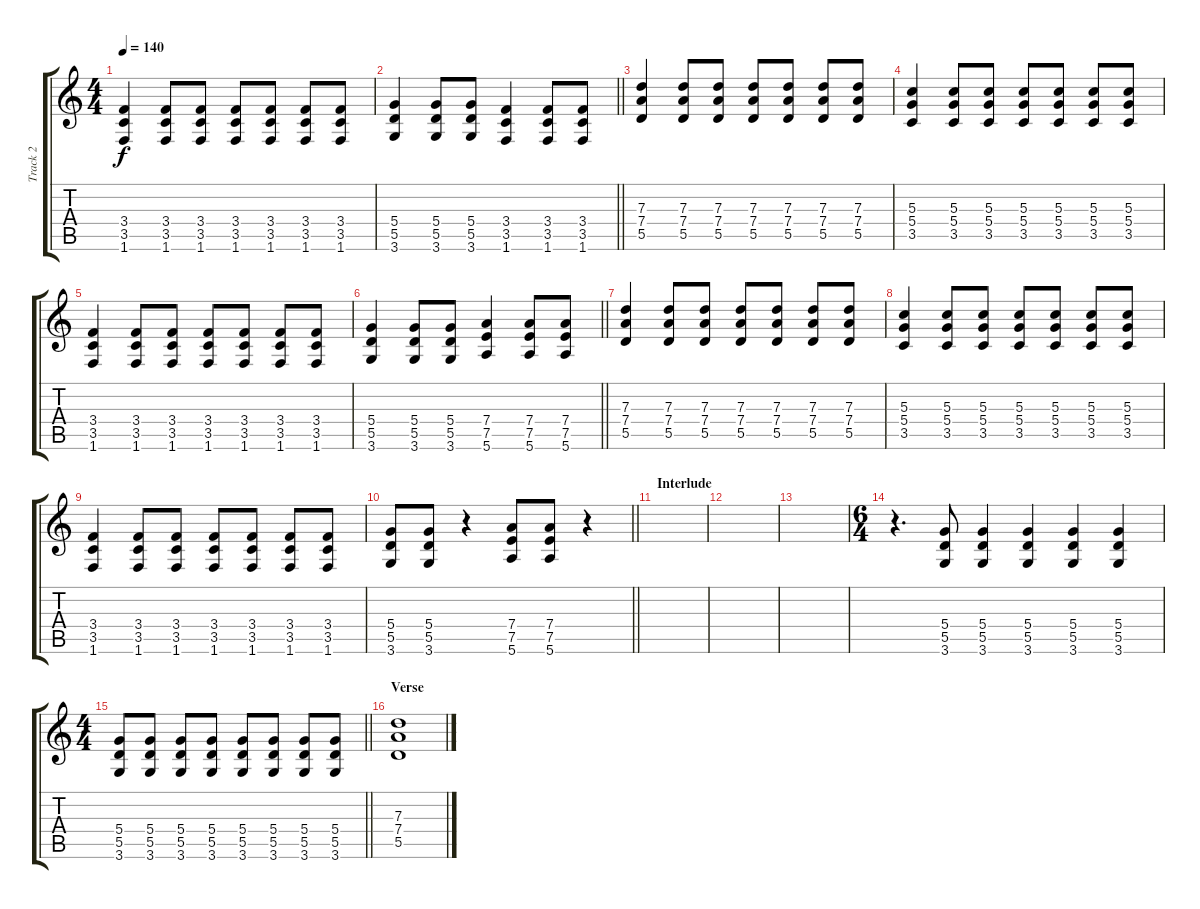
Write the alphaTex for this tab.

\track ("Track 2" "Track 2") {instrument overdrivenguitar}
\staff {score tabs}
\tuning (E4 B3 G3 D3 A2 E2) {hide}
\ts (4 4)
\tempo 140
\clef g2
\ks c
(3.4 3.5 1.6).4{dy f} (3.4 3.5 1.6).8 (3.4 3.5 1.6).8 (3.4 3.5 1.6).8 (3.4 3.5 1.6).8 (3.4 3.5 1.6).8 (3.4 3.5 1.6).8 |
\barLineRight lightlight
(5.4 5.5 3.6).4 (5.4 5.5 3.6).8 (5.4 5.5 3.6).8 (3.4 3.5 1.6).4 (3.4 3.5 1.6).8 (3.4 3.5 1.6).8 |
(7.3 7.4 5.5).4 (7.3 7.4 5.5).8 (7.3 7.4 5.5).8 (7.3 7.4 5.5).8 (7.3 7.4 5.5).8 (7.3 7.4 5.5).8 (7.3 7.4 5.5).8 |
(5.3 5.4 3.5).4 (5.3 5.4 3.5).8 (5.3 5.4 3.5).8 (5.3 5.4 3.5).8 (5.3 5.4 3.5).8 (5.3 5.4 3.5).8 (5.3 5.4 3.5).8 |
(3.4 3.5 1.6).4 (3.4 3.5 1.6).8 (3.4 3.5 1.6).8 (3.4 3.5 1.6).8 (3.4 3.5 1.6).8 (3.4 3.5 1.6).8 (3.4 3.5 1.6).8 |
\barLineRight lightlight
(5.4 5.5 3.6).4 (5.4 5.5 3.6).8 (5.4 5.5 3.6).8 (7.4 7.5 5.6).4 (7.4 7.5 5.6).8 (7.4 7.5 5.6).8 |
(7.3 7.4 5.5).4 (7.3 7.4 5.5).8 (7.3 7.4 5.5).8 (7.3 7.4 5.5).8 (7.3 7.4 5.5).8 (7.3 7.4 5.5).8 (7.3 7.4 5.5).8 |
(5.3 5.4 3.5).4 (5.3 5.4 3.5).8 (5.3 5.4 3.5).8 (5.3 5.4 3.5).8 (5.3 5.4 3.5).8 (5.3 5.4 3.5).8 (5.3 5.4 3.5).8 |
(3.4 3.5 1.6).4 (3.4 3.5 1.6).8 (3.4 3.5 1.6).8 (3.4 3.5 1.6).8 (3.4 3.5 1.6).8 (3.4 3.5 1.6).8 (3.4 3.5 1.6).8 |
\barLineRight lightlight
(5.4 5.5 3.6).8 (5.4 5.5 3.6).8 r.4 (7.4 7.5 5.6).8 (7.4 7.5 5.6).8 r.4 |
\section ("" "Interlude")
|
|
|
\ts (6 4)
r.4{d} (5.4 5.5 3.6).8 (5.4 5.5 3.6).4 (5.4 5.5 3.6).4 (5.4 5.5 3.6).4 (5.4 5.5 3.6).4 |
\ts (4 4)
\barLineRight lightlight
(5.4 5.5 3.6).8 (5.4 5.5 3.6).8 (5.4 5.5 3.6).8 (5.4 5.5 3.6).8 (5.4 5.5 3.6).8 (5.4 5.5 3.6).8 (5.4 5.5 3.6).8 (5.4 5.5 3.6).8 |
\section ("" "Verse")
(7.3 7.4 5.5).1
